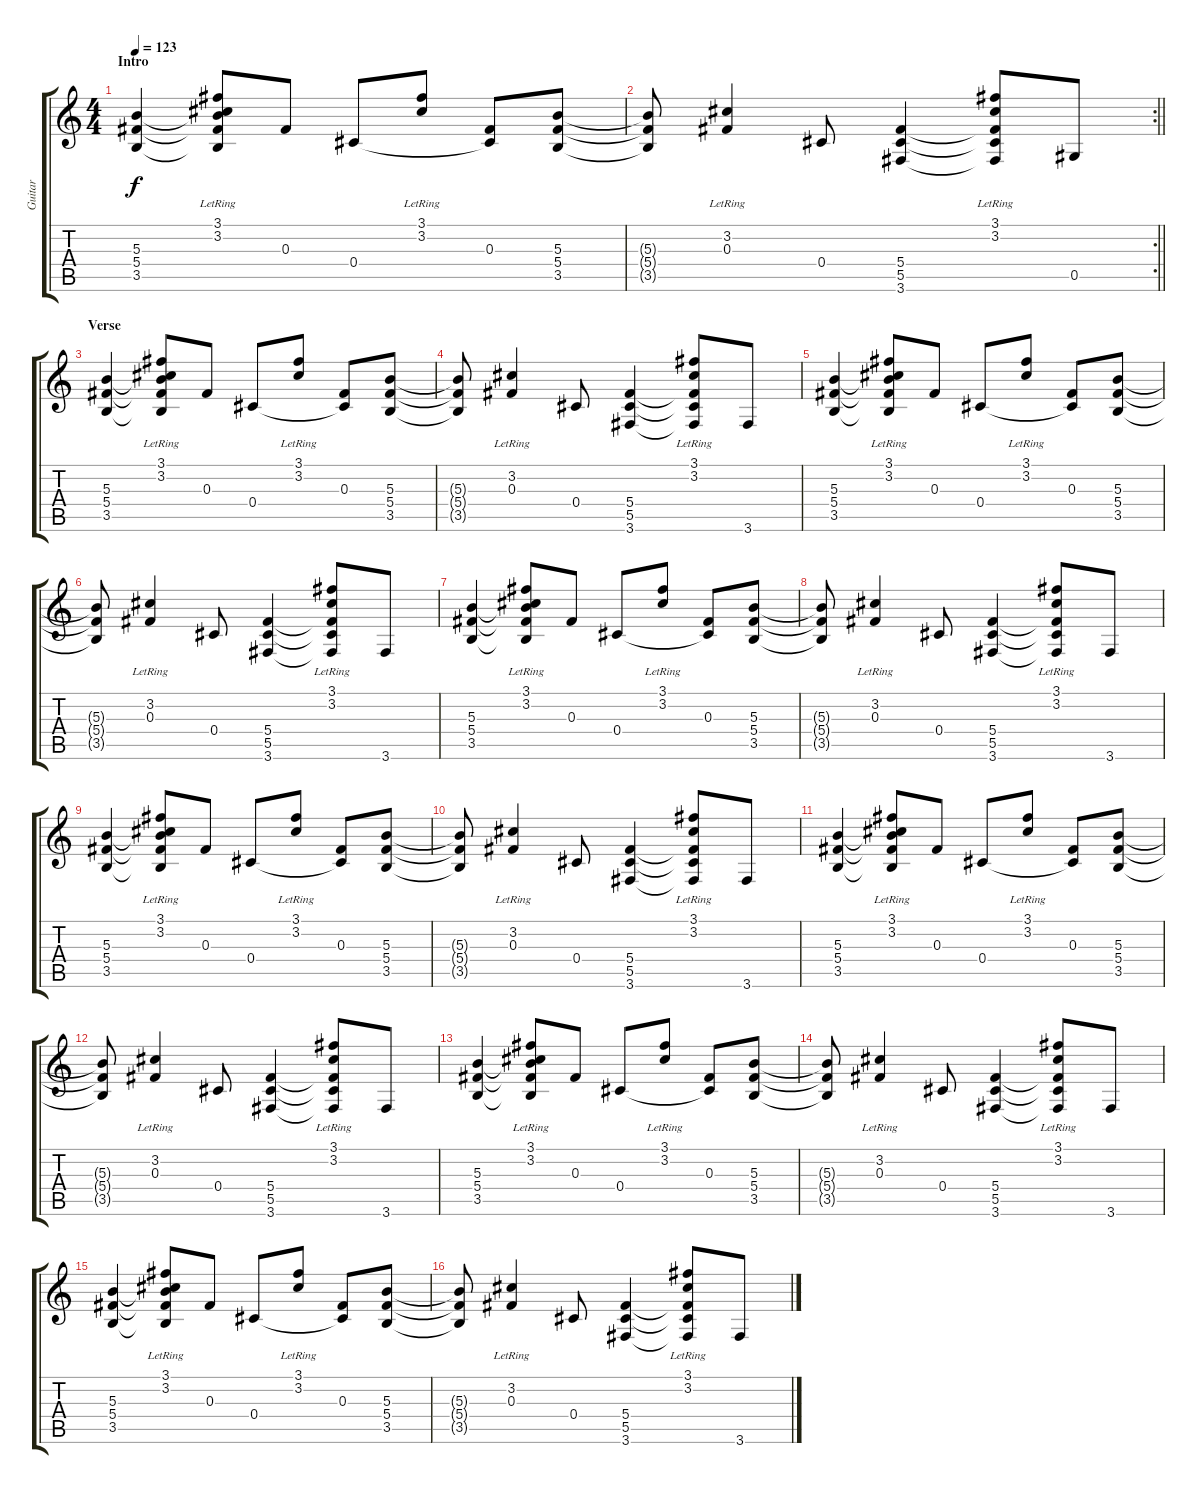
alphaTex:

\track ("Guitar" "Guitar") {instrument acousticguitarsteel}
\staff {score tabs}
\tuning (Eb4 Bb3 Gb3 Db3 Ab2 Eb2) {hide}
\ts (4 4)
\section ("" "Intro")
\tempo 123
\clef g2
\ks c
(5.3 5.4 3.5).4{dy f instrument acousticguitarsteel} (3.1{lr} 3.2{lr} 5.3{t} 5.4{t} 3.5{t}).8 0.3.8 0.4.8 (3.1{lr} 3.2{lr}).8 (0.3 0.4{t}).8 (5.3 5.4 3.5).8 |
\rc 2
\barLineRight lightlight
(5.3{t} 5.4{t} 3.5{t}).8 (3.2{lr} 0.3{lr}).4 0.4.8 (5.4 5.5 3.6).4 (3.1{lr} 3.2{lr} 5.4{t} 5.5{t} 3.6{t}).8 0.5.8 |
\section ("" "Verse")
(5.3 5.4 3.5).4 (3.1{lr} 3.2{lr} 5.3{t} 5.4{t} 3.5{t}).8 0.3.8 0.4.8 (3.1{lr} 3.2{lr}).8 (0.3 0.4{t}).8 (5.3 5.4 3.5).8 |
(5.3{t} 5.4{t} 3.5{t}).8 (3.2{lr} 0.3{lr}).4 0.4.8 (5.4 5.5 3.6).4 (3.1{lr} 3.2{lr} 5.4{t} 5.5{t} 3.6{t}).8 3.6.8 |
(5.3 5.4 3.5).4 (3.1{lr} 3.2{lr} 5.3{t} 5.4{t} 3.5{t}).8 0.3.8 0.4.8 (3.1{lr} 3.2{lr}).8 (0.3 0.4{t}).8 (5.3 5.4 3.5).8 |
(5.3{t} 5.4{t} 3.5{t}).8 (3.2{lr} 0.3{lr}).4 0.4.8 (5.4 5.5 3.6).4 (3.1{lr} 3.2{lr} 5.4{t} 5.5{t} 3.6{t}).8 3.6.8 |
(5.3 5.4 3.5).4 (3.1{lr} 3.2{lr} 5.3{t} 5.4{t} 3.5{t}).8 0.3.8 0.4.8 (3.1{lr} 3.2{lr}).8 (0.3 0.4{t}).8 (5.3 5.4 3.5).8 |
(5.3{t} 5.4{t} 3.5{t}).8 (3.2{lr} 0.3{lr}).4 0.4.8 (5.4 5.5 3.6).4 (3.1{lr} 3.2{lr} 5.4{t} 5.5{t} 3.6{t}).8 3.6.8 |
(5.3 5.4 3.5).4 (3.1{lr} 3.2{lr} 5.3{t} 5.4{t} 3.5{t}).8 0.3.8 0.4.8 (3.1{lr} 3.2{lr}).8 (0.3 0.4{t}).8 (5.3 5.4 3.5).8 |
(5.3{t} 5.4{t} 3.5{t}).8 (3.2{lr} 0.3{lr}).4 0.4.8 (5.4 5.5 3.6).4 (3.1{lr} 3.2{lr} 5.4{t} 5.5{t} 3.6{t}).8 3.6.8 |
(5.3 5.4 3.5).4 (3.1{lr} 3.2{lr} 5.3{t} 5.4{t} 3.5{t}).8 0.3.8 0.4.8 (3.1{lr} 3.2{lr}).8 (0.3 0.4{t}).8 (5.3 5.4 3.5).8 |
(5.3{t} 5.4{t} 3.5{t}).8 (3.2{lr} 0.3{lr}).4 0.4.8 (5.4 5.5 3.6).4 (3.1{lr} 3.2{lr} 5.4{t} 5.5{t} 3.6{t}).8 3.6.8 |
(5.3 5.4 3.5).4 (3.1{lr} 3.2{lr} 5.3{t} 5.4{t} 3.5{t}).8 0.3.8 0.4.8 (3.1{lr} 3.2{lr}).8 (0.3 0.4{t}).8 (5.3 5.4 3.5).8 |
(5.3{t} 5.4{t} 3.5{t}).8 (3.2{lr} 0.3{lr}).4 0.4.8 (5.4 5.5 3.6).4 (3.1{lr} 3.2{lr} 5.4{t} 5.5{t} 3.6{t}).8 3.6.8 |
(5.3 5.4 3.5).4 (3.1{lr} 3.2{lr} 5.3{t} 5.4{t} 3.5{t}).8 0.3.8 0.4.8 (3.1{lr} 3.2{lr}).8 (0.3 0.4{t}).8 (5.3 5.4 3.5).8 |
(5.3{t} 5.4{t} 3.5{t}).8 (3.2{lr} 0.3{lr}).4 0.4.8 (5.4 5.5 3.6).4 (3.1{lr} 3.2{lr} 5.4{t} 5.5{t} 3.6{t}).8 3.6.8
